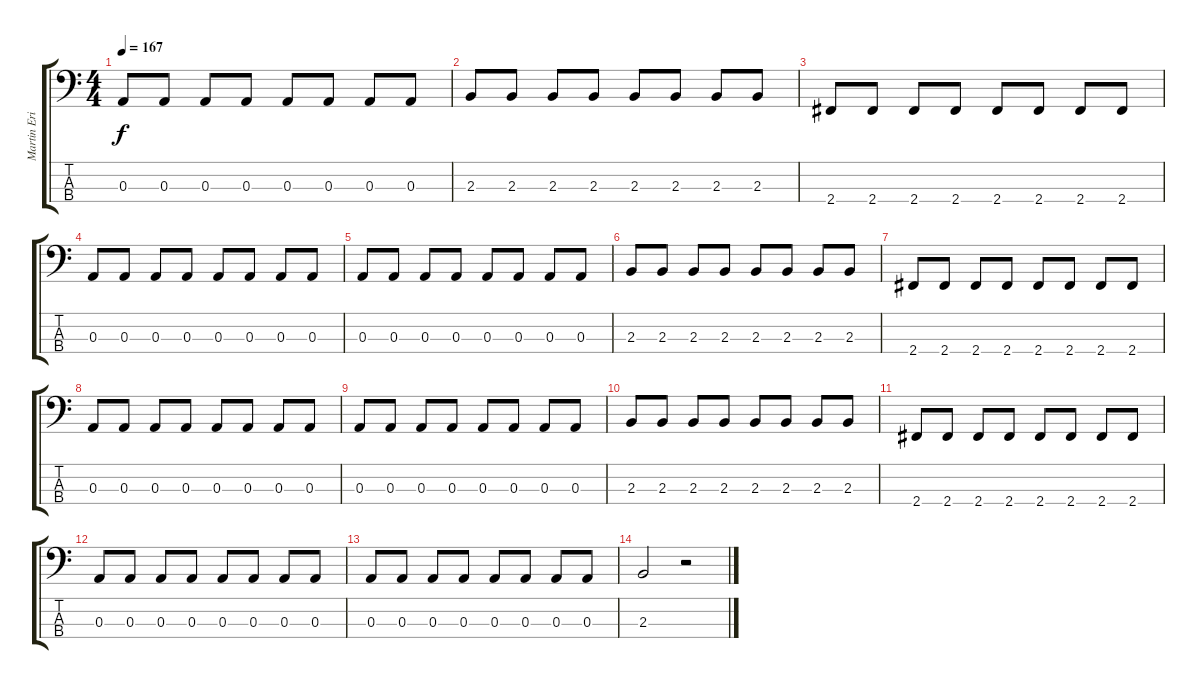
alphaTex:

\track ("Martin Eric Ain (Bass)" "Martin Eri") {instrument electricbassfinger}
\staff {score tabs}
\tuning (G2 D2 A1 E1) {hide}
\ts (4 4)
\tempo 167
\clef f4
\ks c
0.3.8{dy f} 0.3.8 0.3.8 0.3.8 0.3.8 0.3.8 0.3.8 0.3.8 |
2.3.8 2.3.8 2.3.8 2.3.8 2.3.8 2.3.8 2.3.8 2.3.8 |
2.4.8 2.4.8 2.4.8 2.4.8 2.4.8 2.4.8 2.4.8 2.4.8 |
0.3.8 0.3.8 0.3.8 0.3.8 0.3.8 0.3.8 0.3.8 0.3.8 |
0.3.8 0.3.8 0.3.8 0.3.8 0.3.8 0.3.8 0.3.8 0.3.8 |
2.3.8 2.3.8 2.3.8 2.3.8 2.3.8 2.3.8 2.3.8 2.3.8 |
2.4.8 2.4.8 2.4.8 2.4.8 2.4.8 2.4.8 2.4.8 2.4.8 |
0.3.8 0.3.8 0.3.8 0.3.8 0.3.8 0.3.8 0.3.8 0.3.8 |
0.3.8 0.3.8 0.3.8 0.3.8 0.3.8 0.3.8 0.3.8 0.3.8 |
2.3.8 2.3.8 2.3.8 2.3.8 2.3.8 2.3.8 2.3.8 2.3.8 |
2.4.8 2.4.8 2.4.8 2.4.8 2.4.8 2.4.8 2.4.8 2.4.8 |
0.3.8 0.3.8 0.3.8 0.3.8 0.3.8 0.3.8 0.3.8 0.3.8 |
0.3.8 0.3.8 0.3.8 0.3.8 0.3.8 0.3.8 0.3.8 0.3.8 |
2.3.2 r.2
